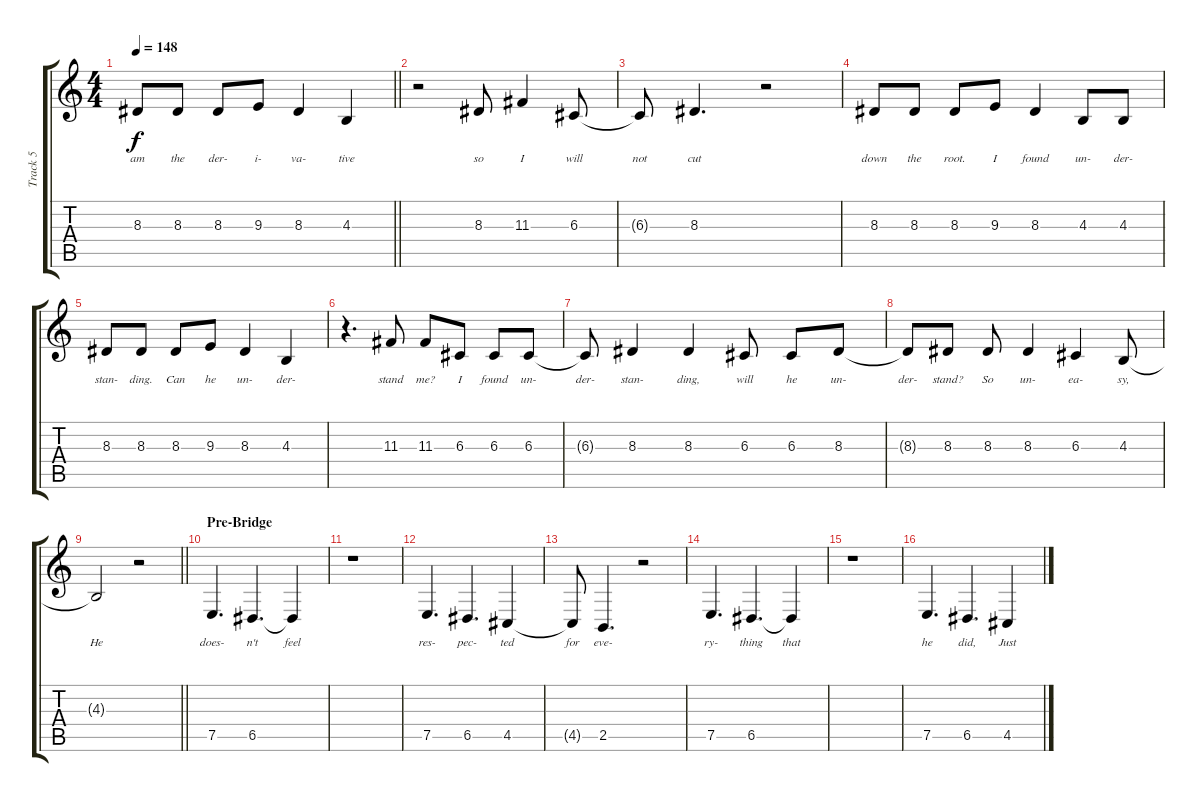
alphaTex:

\track ("Track 5" "Track 5") {instrument flute}
\staff {score tabs}
\tuning (E4 B3 G3 D3 A2 D2) {hide}
\ts (4 4)
\tempo 148
\clef g2
\barLineRight lightlight
\ks c
8.3.8{lyrics (0 "am") lyrics (1 "") lyrics (2 "") lyrics (3 "") lyrics (4 "") dy f} 8.3.8{lyrics (0 "the") lyrics (1 "") lyrics (2 "") lyrics (3 "") lyrics (4 "")} 8.3.8{lyrics (0 "der-") lyrics (1 "") lyrics (2 "") lyrics (3 "") lyrics (4 "")} 9.3.8{lyrics (0 "i-") lyrics (1 "") lyrics (2 "") lyrics (3 "") lyrics (4 "")} 8.3.4{lyrics (0 "va-") lyrics (1 "") lyrics (2 "") lyrics (3 "") lyrics (4 "")} 4.3.4{lyrics (0 "tive") lyrics (1 "") lyrics (2 "") lyrics (3 "") lyrics (4 "")} |
r.2 8.3.8{lyrics (0 "so") lyrics (1 "") lyrics (2 "") lyrics (3 "") lyrics (4 "")} 11.3.4{lyrics (0 "I") lyrics (1 "") lyrics (2 "") lyrics (3 "") lyrics (4 "")} 6.3.8{lyrics (0 "will") lyrics (1 "") lyrics (2 "") lyrics (3 "") lyrics (4 "")} |
6.3{t}.8{lyrics (0 "not") lyrics (1 "") lyrics (2 "") lyrics (3 "") lyrics (4 "")} 8.3.4{d lyrics (0 "cut") lyrics (1 "") lyrics (2 "") lyrics (3 "") lyrics (4 "")} r.2 |
8.3.8{lyrics (0 "down") lyrics (1 "") lyrics (2 "") lyrics (3 "") lyrics (4 "")} 8.3.8{lyrics (0 "the") lyrics (1 "") lyrics (2 "") lyrics (3 "") lyrics (4 "")} 8.3.8{lyrics (0 "root.") lyrics (1 "") lyrics (2 "") lyrics (3 "") lyrics (4 "")} 9.3.8{lyrics (0 "I") lyrics (1 "") lyrics (2 "") lyrics (3 "") lyrics (4 "")} 8.3.4{lyrics (0 "found") lyrics (1 "") lyrics (2 "") lyrics (3 "") lyrics (4 "")} 4.3.8{lyrics (0 "un-") lyrics (1 "") lyrics (2 "") lyrics (3 "") lyrics (4 "")} 4.3.8{lyrics (0 "der-") lyrics (1 "") lyrics (2 "") lyrics (3 "") lyrics (4 "")} |
8.3.8{lyrics (0 "stan-") lyrics (1 "") lyrics (2 "") lyrics (3 "") lyrics (4 "")} 8.3.8{lyrics (0 "ding.") lyrics (1 "") lyrics (2 "") lyrics (3 "") lyrics (4 "")} 8.3.8{lyrics (0 "Can") lyrics (1 "") lyrics (2 "") lyrics (3 "") lyrics (4 "")} 9.3.8{lyrics (0 "he") lyrics (1 "") lyrics (2 "") lyrics (3 "") lyrics (4 "")} 8.3.4{lyrics (0 "un-") lyrics (1 "") lyrics (2 "") lyrics (3 "") lyrics (4 "")} 4.3.4{lyrics (0 "der-") lyrics (1 "") lyrics (2 "") lyrics (3 "") lyrics (4 "")} |
r.4{d} 11.3.8{lyrics (0 "stand") lyrics (1 "") lyrics (2 "") lyrics (3 "") lyrics (4 "")} 11.3.8{lyrics (0 "me?") lyrics (1 "") lyrics (2 "") lyrics (3 "") lyrics (4 "")} 6.3.8{lyrics (0 "I") lyrics (1 "") lyrics (2 "") lyrics (3 "") lyrics (4 "")} 6.3.8{lyrics (0 "found") lyrics (1 "") lyrics (2 "") lyrics (3 "") lyrics (4 "")} 6.3.8{lyrics (0 "un-") lyrics (1 "") lyrics (2 "") lyrics (3 "") lyrics (4 "")} |
6.3{t}.8{lyrics (0 "der-") lyrics (1 "") lyrics (2 "") lyrics (3 "") lyrics (4 "")} 8.3.4{lyrics (0 "stan-") lyrics (1 "") lyrics (2 "") lyrics (3 "") lyrics (4 "")} 8.3.4{lyrics (0 "ding,") lyrics (1 "") lyrics (2 "") lyrics (3 "") lyrics (4 "")} 6.3.8{lyrics (0 "will") lyrics (1 "") lyrics (2 "") lyrics (3 "") lyrics (4 "")} 6.3.8{lyrics (0 "he") lyrics (1 "") lyrics (2 "") lyrics (3 "") lyrics (4 "")} 8.3.8{lyrics (0 "un-") lyrics (1 "") lyrics (2 "") lyrics (3 "") lyrics (4 "")} |
8.3{t}.8{lyrics (0 "der-") lyrics (1 "") lyrics (2 "") lyrics (3 "") lyrics (4 "")} 8.3.8{lyrics (0 "stand?") lyrics (1 "") lyrics (2 "") lyrics (3 "") lyrics (4 "")} 8.3.8{lyrics (0 "So") lyrics (1 "") lyrics (2 "") lyrics (3 "") lyrics (4 "")} 8.3.4{lyrics (0 "un-") lyrics (1 "") lyrics (2 "") lyrics (3 "") lyrics (4 "")} 6.3.4{lyrics (0 "ea-") lyrics (1 "") lyrics (2 "") lyrics (3 "") lyrics (4 "")} 4.3.8{lyrics (0 "sy,") lyrics (1 "") lyrics (2 "") lyrics (3 "") lyrics (4 "")} |
\barLineRight lightlight
4.3{t}.2{lyrics (0 "He") lyrics (1 "") lyrics (2 "") lyrics (3 "") lyrics (4 "")} r.2 |
\section ("" "Pre-Bridge")
7.5.4{d lyrics (0 "does-") lyrics (1 "") lyrics (2 "") lyrics (3 "") lyrics (4 "")} 6.5.4{d lyrics (0 "n't") lyrics (1 "") lyrics (2 "") lyrics (3 "") lyrics (4 "")} 6.5{t}.4{lyrics (0 "feel") lyrics (1 "") lyrics (2 "") lyrics (3 "") lyrics (4 "")} |
r.1 |
7.5.4{d lyrics (0 "res-") lyrics (1 "") lyrics (2 "") lyrics (3 "") lyrics (4 "")} 6.5.4{d lyrics (0 "pec-") lyrics (1 "") lyrics (2 "") lyrics (3 "") lyrics (4 "")} 4.5.4{lyrics (0 "ted") lyrics (1 "") lyrics (2 "") lyrics (3 "") lyrics (4 "")} |
4.5{t}.8{lyrics (0 "for") lyrics (1 "") lyrics (2 "") lyrics (3 "") lyrics (4 "")} 2.5.4{d lyrics (0 "eve-") lyrics (1 "") lyrics (2 "") lyrics (3 "") lyrics (4 "")} r.2 |
7.5.4{d lyrics (0 "ry-") lyrics (1 "") lyrics (2 "") lyrics (3 "") lyrics (4 "")} 6.5.4{d lyrics (0 "thing") lyrics (1 "") lyrics (2 "") lyrics (3 "") lyrics (4 "")} 6.5{t}.4{lyrics (0 "that") lyrics (1 "") lyrics (2 "") lyrics (3 "") lyrics (4 "")} |
r.1 |
7.5.4{d lyrics (0 "he") lyrics (1 "") lyrics (2 "") lyrics (3 "") lyrics (4 "")} 6.5.4{d lyrics (0 "did,") lyrics (1 "") lyrics (2 "") lyrics (3 "") lyrics (4 "")} 4.5.4{lyrics (0 "Just") lyrics (1 "") lyrics (2 "") lyrics (3 "") lyrics (4 "")}
